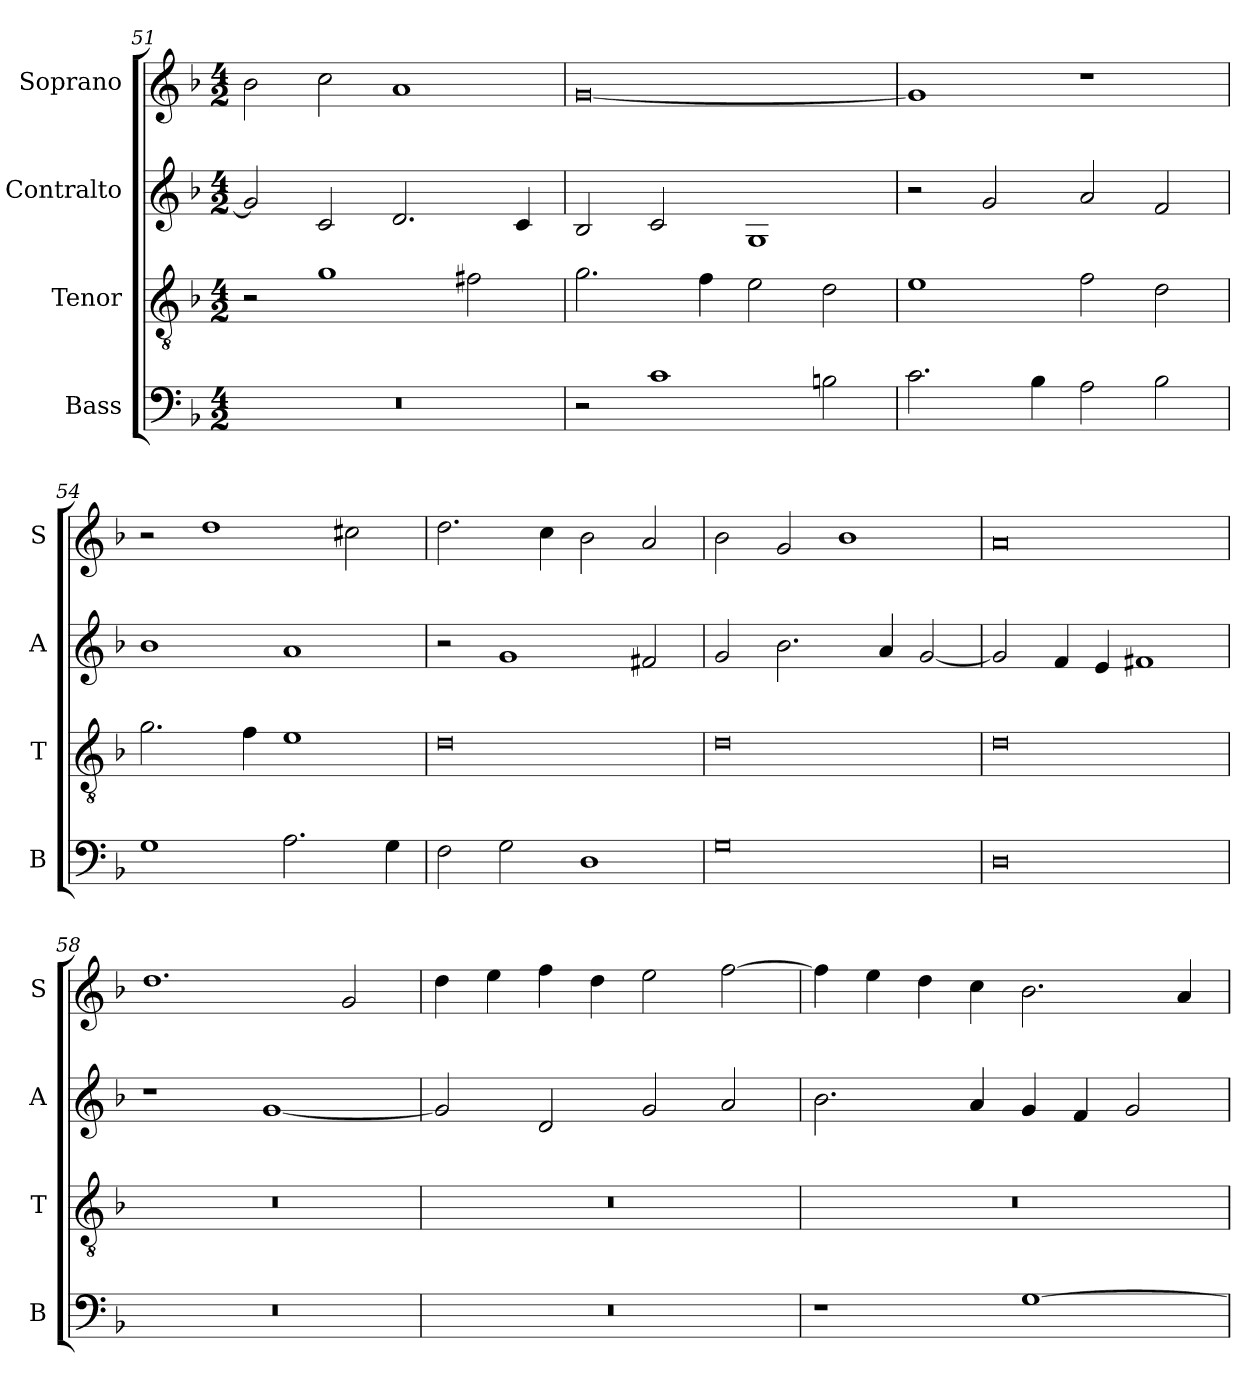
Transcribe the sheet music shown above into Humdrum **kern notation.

**kern	**kern	**kern	**kern
*part4	*part3	*part2	*part1
*staff4	*staff3	*staff2	*staff1
*I"Bass	*I"Tenor	*I"Contralto	*I"Soprano
*I'B	*I'T	*I'A	*I'S
*clefF4	*clefGv2	*clefG2	*clefG2
*k[b-]	*k[b-]	*k[b-]	*k[b-]
*G:dor	*G:dor	*G:dor	*G:dor
*M4/2	*M4/2	*M4/2	*M4/2
=51	=51	=51	=51
0r	2r	2g]	2b-
.	1g	2c	2cc
.	.	2.d	1a
.	2f#X	.	.
.	.	4c	.
=52	=52	=52	=52
2r	2.g	2B-	[0g
1c	.	2c	.
.	4f	.	.
.	2e	1G	.
2Bn	2d	.	.
=53	=53	=53	=53
2.c	1e	2r	1g]
.	.	2g	.
4B-	.	.	.
2A	2f	2a	1r
2B-	2d	2f	.
=54	=54	=54	=54
1G	2.g	1b-	2r
.	.	.	1dd
.	4f	.	.
2.A	1e	1a	.
.	.	.	2cc#X
4G	.	.	.
=55	=55	=55	=55
2F	0d	2r	2.dd
2G	.	1g	.
.	.	.	4cc
1D	.	.	2b-
.	.	2f#X	2a
=56	=56	=56	=56
0G	0d	2g	2b-
.	.	2.b-	2g
.	.	.	1b-
.	.	4a	.
.	.	[2g	.
=57	=57	=57	=57
0D	0d	2g]	0a
.	.	4f	.
.	.	4e	.
.	.	1f#X	.
=58	=58	=58	=58
0r	0r	1r	1.dd
.	.	[1g	.
.	.	.	2g
=59	=59	=59	=59
0r	0r	2g]	4dd
.	.	.	4ee
.	.	2d	4ff
.	.	.	4dd
.	.	2g	2ee
.	.	2a	[2ff
=60	=60	=60	=60
1r	0r	2.b-	4ff]
.	.	.	4ee
.	.	.	4dd
.	.	4a	4cc
[1G	.	4g	2.b-
.	.	4f	.
.	.	2g	.
.	.	.	4a
=	=	=	=
*-	*-	*-	*-
